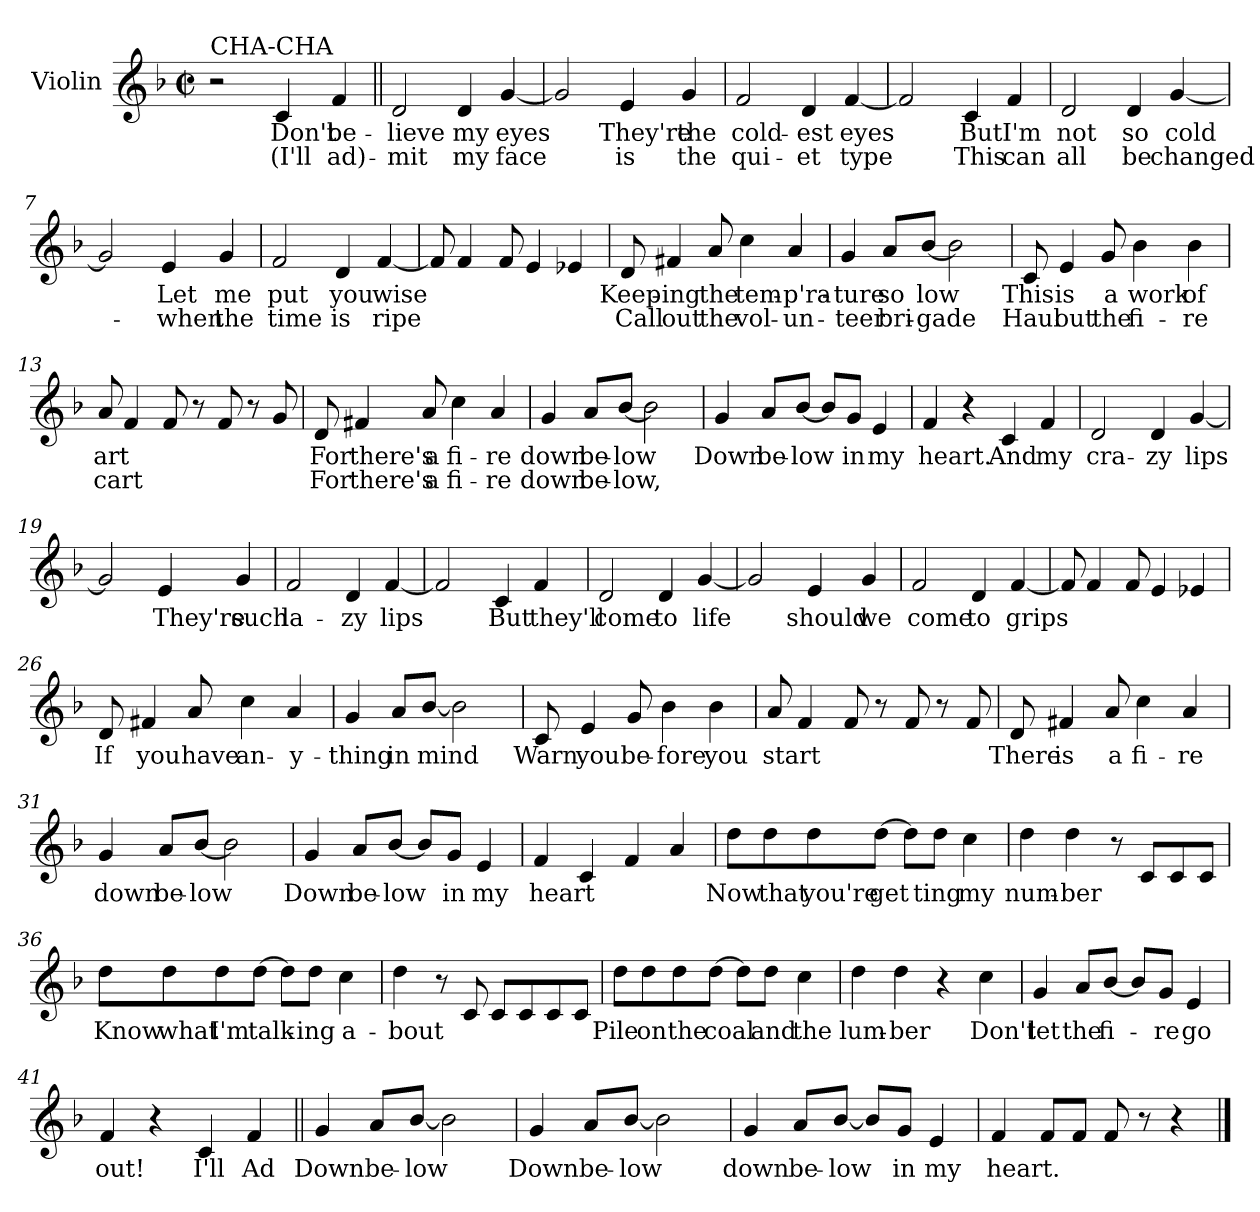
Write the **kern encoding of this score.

**kern	**text	**text
*part1	*part1	*part1
*staff1	*staff1	*staff1
*I"Violin	*	*
*I'Vln	*	*
*clefG2	*	*
*k[b-]	*	*
*F:	*	*
*M2/2	*	*
*met(c|)	*	*
=1	=1	=1
!LO:TX:a:t=CHA-CHA	!	!
2r	.	.
4c/	Don't	(I'll
4f/	be-	ad)-
=2||	=2||	=2||
2d/	-lieve	-mit
4d/	my	my
[4g/	eyes	face
=3	=3	=3
2g/]	.	.
4e/	They're	is
4g/	the	the
=4	=4	=4
2f/	cold-	qui-
4d/	-est	-et
[4f/	eyes	type
=5	=5	=5
2f/]	.	.
4c/	But	This
4f/	I'm	can
!!LO:LB:g=z
=6	=6	=6
2d/	not	all
4d/	so	be
[4g/	cold	changed-
=7	=7	=7
2g/]	.	.
4e/	Let	when
4g/	me	the
=8	=8	=8
2f/	put	time
4d/	you	is
[4f/	wise	ripe
=9	=9	=9
8f/]	.	.
4f/	.	.
8f/	.	.
4e/	.	.
4e-X/	.	.
=10	=10	=10
8d/	Keep-	Call
4f#X/	-ing	out
8a/	the	the
4cc\	tem-	vol-
4a/	-p'ra-	-un-
!!LO:LB:g=z
=11	=11	=11
4g/	-ture	-teer
8a/L	so	bri-
[8b-/J	low	-gade
2b-\]	.	.
=12	=12	=12
8c/	This	Haul
4e/	is	out
8g/	a	the
4b-\	work	fi-
4b-\	of	-re
=13	=13	=13
8a/	art	cart
4f/	.	.
8f/	.	.
8r	.	.
8f/	.	.
8r	.	.
8g/	.	.
=14	=14	=14
8d/	For	For
4f#X/	there's	there's
8a/	a	a
4cc\	fi-	fi-
4a/	-re	-re
=15	=15	=15
4g/	down	down
8a/L	be-	be-
[8b-/J	-low	-low,
2b-\]	.	.
!!LO:LB:g=z
=16	=16	=16
4g/	Down	.
8a/L	be-	.
[8b-/J	-low	.
8b-/L]	.	.
8g/J	in	.
4e/	my	.
=17	=17	=17
4f/	heart.	.
4r	.	.
4c/	And	.
4f/	my	.
=18	=18	=18
2d/	cra-	.
4d/	-zy	.
[4g/	lips	.
=19	=19	=19
2g/]	.	.
4e/	They're	.
4g/	such	.
=20	=20	=20
2f/	la-	.
4d/	-zy	.
[4f/	lips	.
!!LO:LB:g=z
=21	=21	=21
2f/]	.	.
4c/	But	.
4f/	they'll	.
=22	=22	=22
2d/	come	.
4d/	to	.
[4g/	life	.
=23	=23	=23
2g/]	.	.
4e/	should	.
4g/	we	.
=24	=24	=24
2f/	come	.
4d/	to	.
[4f/	grips	.
=25	=25	=25
8f/]	.	.
4f/	.	.
8f/	.	.
4e/	.	.
4e-X/	.	.
!!LO:LB:g=z
=26	=26	=26
8d/	If	.
4f#X/	you	.
8a/	have	.
4cc\	an-	.
4a/	-y-	.
=27	=27	=27
4g/	-thing	.
8a/L	in	.
[8b-/J	mind	.
2b-\]	.	.
=28	=28	=28
8c/	Warn	.
4e/	you	.
8g/	be-	.
4b-\	-fore	.
4b-\	you	.
=29	=29	=29
8a/	start	.
4f/	.	.
8f/	.	.
8r	.	.
8f/	.	.
8r	.	.
8f/	.	.
=30	=30	=30
8d/	There	.
4f#X/	is	.
8a/	a	.
4cc\	fi-	.
4a/	-re	.
!!LO:LB:g=z
=31	=31	=31
4g/	down	.
8a/L	be-	.
[8b-/J	-low	.
2b-\]	.	.
=32	=32	=32
4g/	Down	.
8a/L	be-	.
[8b-/J	-low	.
8b-/L]	.	.
8g/J	in	.
4e/	my	.
=33	=33	=33
4f/	heart	.
4c/	.	.
4f/	.	.
4a/	.	.
=34	=34	=34
8dd\L	Now	.
8dd\	that	.
8dd\	you're	.
[8dd\J	get	.
8dd\L]	.	.
8dd\J	ting	.
4cc\	my	.
=35	=35	=35
4dd\	num-	.
4dd\	-ber	.
8r	.	.
8c/L	.	.
8c/	.	.
8c/J	.	.
!!LO:PB:g=z
=36	=36	=36
8dd\L	Know	.
8dd\	what	.
8dd\	I'm	.
[8dd\J	talk-	.
8dd\L]	.	.
8dd\J	-ing	.
4cc\	a-	.
=37	=37	=37
4dd\	-bout	.
8r	.	.
8c/	.	.
8c/L	.	.
8c/	.	.
8c/	.	.
8c/J	.	.
=38	=38	=38
8dd\L	Pile	.
8dd\	on	.
8dd\	the	.
[8dd\J	coal	.
8dd\L]	.	.
8dd\J	and	.
4cc\	the	.
=39	=39	=39
4dd\	lum-	.
4dd\	-ber	.
4r	.	.
4cc\	Don't	.
!!LO:LB:g=z
=40	=40	=40
4g/	let	.
8a/L	the	.
[8b-/J	fi-	.
8b-/L]	.	.
8g/J	-re	.
4e/	go	.
=41	=41	=41
4f/	out!	.
4r	.	.
4c/	I'll	.
4f/	Ad	.
=42||	=42||	=42||
4g/	Down	.
8a/L	be-	.
[8b-/J	-low	.
2b-\]	.	.
!!LO:LB:g=z
=43	=43	=43
4g/	Down	.
8a/L	be-	.
[8b-/J	-low	.
2b-\]	.	.
=44	=44	=44
4g/	down	.
8a/L	be-	.
[8b-/J	-low	.
8b-/L]	.	.
8g/J	in	.
4e/	my	.
=45	=45	=45
4f/	heart.	.
8f/L	.	.
8f/J	.	.
8f/	.	.
8r	.	.
4r	.	.
==	==	==
*-	*-	*-
